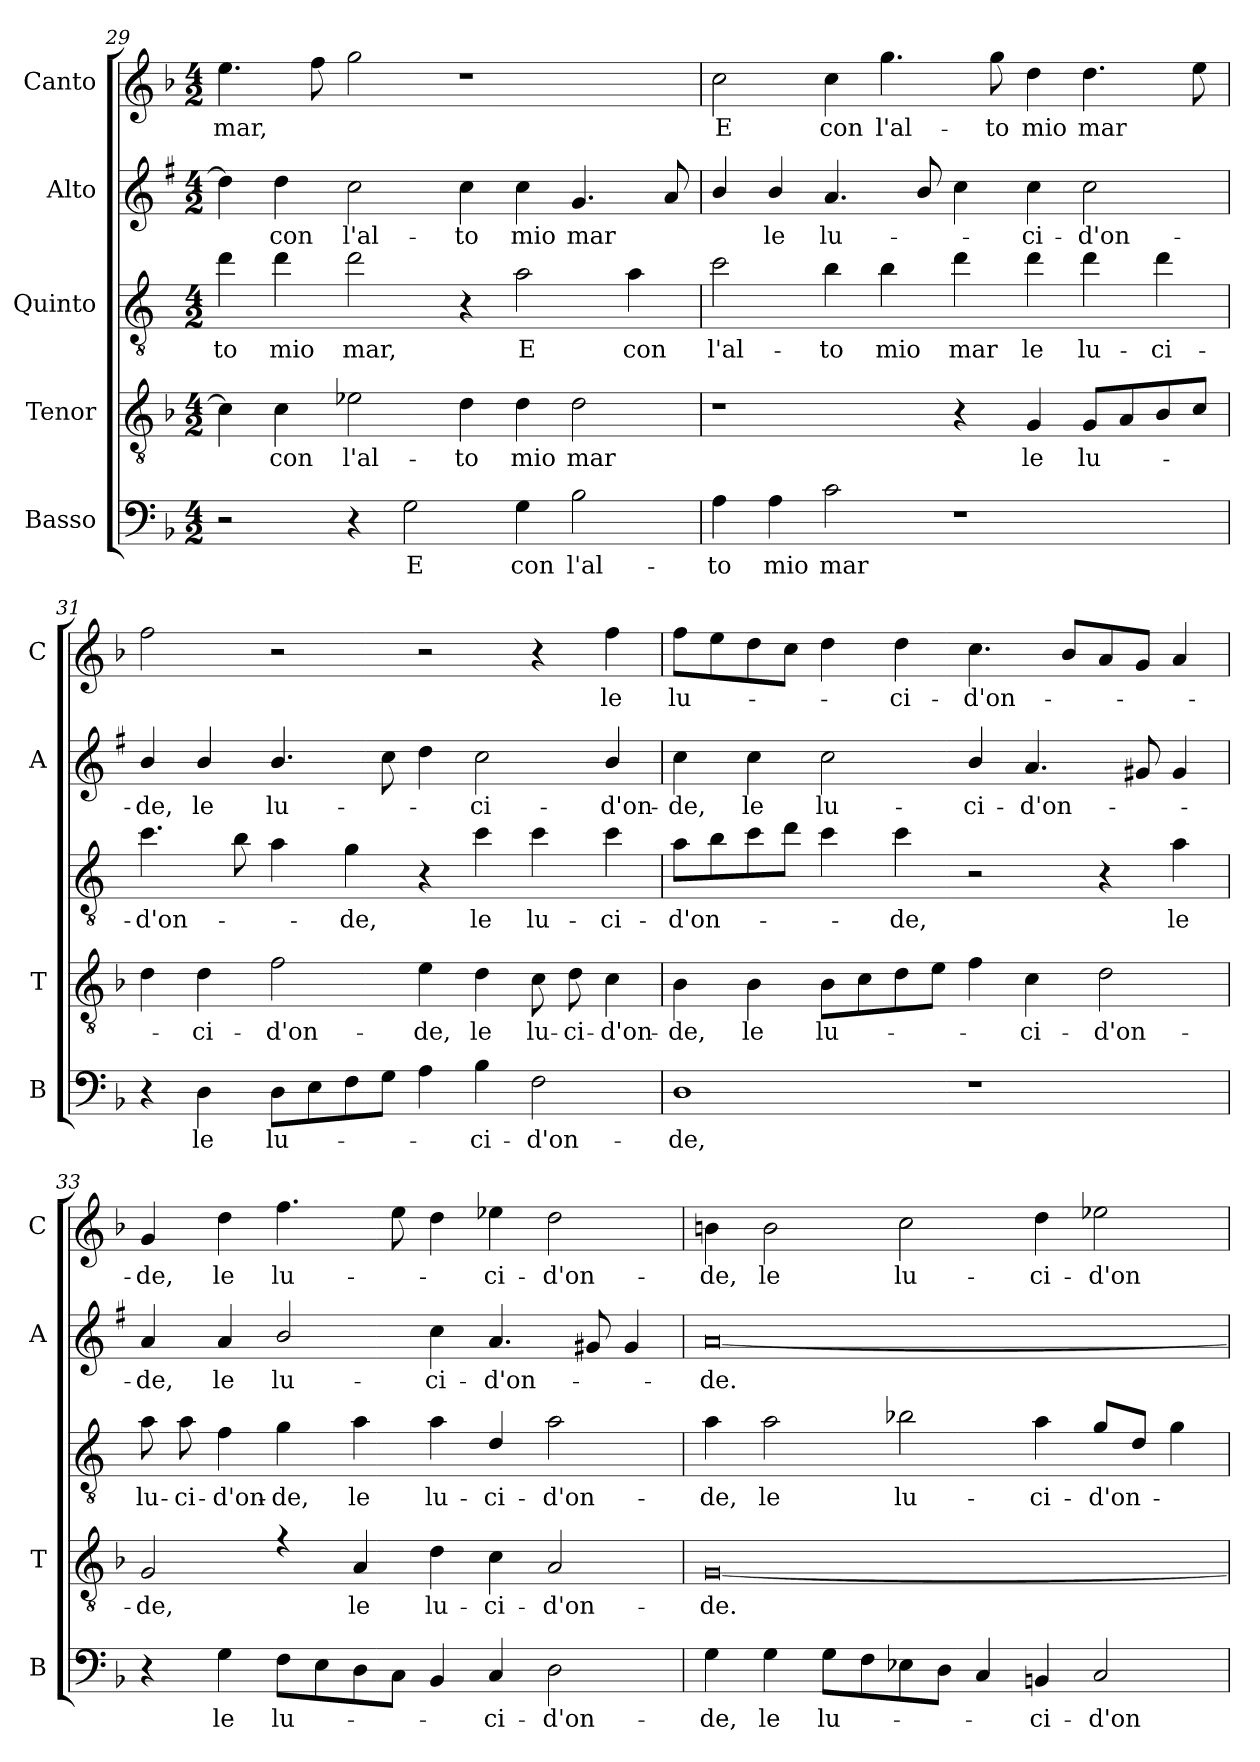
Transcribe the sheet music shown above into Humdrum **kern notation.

**kern	**text	**kern	**text	**kern	**text	**kern	**text	**kern	**text
*part5	*part5	*part4	*part4	*part3	*part3	*part2	*part2	*part1	*part1
*staff5	*staff5	*staff4	*staff4	*staff3	*staff3	*staff2	*staff2	*staff1	*staff1
*I"Basso	*	*I"Tenor	*	*I"Quinto	*	*I"Alto	*	*I"Canto	*
*I'B	*	*I'T	*	*	*	*I'A	*	*I'C	*
!!LO:LB:g=z
*clefF4	*	*clefGv2	*	*clefGv2	*	*clefG2	*	*clefG2	*
*	*	*	*	*ITrd4c7	*	*ITrd1c2	*	*	*
*k[b-]	*	*k[b-]	*	*k[b-]	*	*k[b-]	*	*k[b-]	*
*F:	*	*F:	*	*F:	*	*F:	*	*F:	*
*M4/2	*	*M4/2	*	*M4/2	*	*M4/2	*	*M4/2	*
=29	=29	=29	=29	=29	=29	=29	=29	=29	=29
!	!	!	!	!	!LO:LY:b	!	!	!	!LO:LY:b
2r	.	4c\]	.	4g\	-to	4cc\]	.	4.ee\	mar,
!	!	!	!LO:LY:b	!	!LO:LY:b	!	!LO:LY:b	!	!
.	.	4c\	con	4g\	mio	4cc\	con	.	.
.	.	.	.	.	.	.	.	8ff\	.
!	!	!	!LO:LY:b	!	!LO:LY:b	!	!LO:LY:b	!	!
4r	.	2e-X\	l'al-	2g\	mar,	2b-\	l'al-	2gg\	.
!	!LO:LY:b	!	!	!	!	!	!	!	!
2G\	E	.	.	.	.	.	.	.	.
!	!	!	!LO:LY:b	!	!	!	!LO:LY:b	!	!
.	.	4d\	-to	4r	.	4b-\	-to	1r	.
!	!LO:LY:b	!	!LO:LY:b	!	!LO:LY:b	!	!LO:LY:b	!	!
4G\	con	4d\	mio	2d\	E	4b-\	mio	.	.
!	!LO:LY:b	!	!LO:LY:b	!	!	!	!LO:LY:b	!	!
2B-\	l'al-	2d\	mar	.	.	4.f/	mar	.	.
!	!	!	!	!	!LO:LY:b	!	!	!	!
.	.	.	.	4d\	con	.	.	.	.
.	.	.	.	.	.	8g/	.	.	.
=30	=30	=30	=30	=30	=30	=30	=30	=30	=30
!	!LO:LY:b	!	!	!	!LO:LY:b	!	!	!	!LO:LY:b
4A\	-to	1r	.	2f\	l'al-	4a/	.	2cc\	E
!	!LO:LY:b	!	!	!	!	!	!LO:LY:b	!	!
4A\	mio	.	.	.	.	4a/	le	.	.
!	!LO:LY:b	!	!	!	!LO:LY:b	!	!LO:LY:b	!	!LO:LY:b
2c\	mar	.	.	4e\	-to	4.g/	lu-	4cc\	con
!	!	!	!	!	!LO:LY:b	!	!	!	!LO:LY:b
.	.	.	.	4e\	mio	.	.	4.gg\	l'al-
.	.	.	.	.	.	8a/	.	.	.
!	!	!	!	!	!LO:LY:b	!	!	!	!
1r	.	4r	.	4g\	mar	4b-\	.	.	.
!	!	!	!	!	!	!	!	!	!LO:LY:b
.	.	.	.	.	.	.	.	8gg\	-to
!	!	!	!LO:LY:b	!	!LO:LY:b	!	!LO:LY:b	!	!LO:LY:b
.	.	4G/	le	4g\	le	4b-\	-ci-	4dd\	mio
!	!	!	!LO:LY:b	!	!LO:LY:b	!	!LO:LY:b	!	!LO:LY:b
.	.	8G/L	lu-	4g\	lu-	2b-\	-d'on-	4.dd\	mar
.	.	8A/	.	.	.	.	.	.	.
!	!	!	!	!	!LO:LY:b	!	!	!	!
.	.	8B-/	.	4g\	-ci-	.	.	.	.
.	.	8c/J	.	.	.	.	.	8ee\	.
=31	=31	=31	=31	=31	=31	=31	=31	=31	=31
!	!	!	!	!	!LO:LY:b	!	!LO:LY:b	!	!
4r	.	4d\	.	4.f\	-d'on-	4a/	-de,	2ff\	.
!	!LO:LY:b	!	!LO:LY:b	!	!	!	!LO:LY:b	!	!
4D\	le	4d\	-ci-	.	.	4a/	le	.	.
.	.	.	.	8e\	.	.	.	.	.
!	!LO:LY:b	!	!LO:LY:b	!	!	!	!LO:LY:b	!	!
8D\L	lu-	2f\	-d'on-	4d\	.	4.a/	lu-	2r	.
8E\	.	.	.	.	.	.	.	.	.
!	!	!	!	!	!LO:LY:b	!	!	!	!
8F\	.	.	.	4c\	-de,	.	.	.	.
8G\J	.	.	.	.	.	8b-\	.	.	.
!	!	!	!LO:LY:b	!	!	!	!	!	!
4A\	.	4e\	-de,	4r	.	4cc\	.	2r	.
!	!LO:LY:b	!	!LO:LY:b	!	!LO:LY:b	!	!LO:LY:b	!	!
4B-\	-ci-	4d\	le	4f\	le	2b-\	-ci-	.	.
!	!LO:LY:b	!	!LO:LY:b	!	!LO:LY:b	!	!	!	!
2F\	-d'on-	8c\	lu-	4f\	lu-	.	.	4r	.
!	!	!	!LO:LY:b	!	!	!	!	!	!
.	.	8d\	-ci-	.	.	.	.	.	.
!	!	!	!LO:LY:b	!	!LO:LY:b	!	!LO:LY:b	!	!LO:LY:b
.	.	4c\	-d'on-	4f\	-ci-	4a/	-d'on-	4ff\	le
!!LO:PB:g=z
=32	=32	=32	=32	=32	=32	=32	=32	=32	=32
!	!LO:LY:b	!	!LO:LY:b	!	!LO:LY:b	!	!LO:LY:b	!	!LO:LY:b
1D	-de,	4B-\	-de,	8d\L	-d'on-	4b-\	-de,	8ff\L	lu-
.	.	.	.	8e\	.	.	.	8ee\	.
!	!	!	!LO:LY:b	!	!	!	!LO:LY:b	!	!
.	.	4B-\	le	8f\	.	4b-\	le	8dd\	.
.	.	.	.	8g\J	.	.	.	8cc\J	.
!	!	!	!LO:LY:b	!	!	!	!LO:LY:b	!	!
.	.	8B-\L	lu-	4f\	.	2b-\	lu-	4dd\	.
.	.	8c\	.	.	.	.	.	.	.
!	!	!	!	!	!LO:LY:b	!	!	!	!LO:LY:b
.	.	8d\	.	4f\	-de,	.	.	4dd\	-ci-
.	.	8e\J	.	.	.	.	.	.	.
!	!	!	!	!	!	!	!LO:LY:b	!	!LO:LY:b
1r	.	4f\	.	2r	.	4a/	-ci-	4.cc\	-d'on-
!	!	!	!LO:LY:b	!	!	!	!LO:LY:b	!	!
.	.	4c\	-ci-	.	.	4.g/	-d'on-	.	.
.	.	.	.	.	.	.	.	8b-/L	.
!	!	!	!LO:LY:b	!	!	!	!	!	!
.	.	2d\	-d'on-	4r	.	.	.	8a/	.
.	.	.	.	.	.	8f#X/	.	8g/J	.
!	!	!	!	!	!LO:LY:b	!	!	!	!
.	.	.	.	4d\	le	4f#/	.	4a/	.
=33	=33	=33	=33	=33	=33	=33	=33	=33	=33
!	!	!	!LO:LY:b	!	!LO:LY:b	!	!LO:LY:b	!	!LO:LY:b
4r	.	2G/	-de,	8d\	lu-	4g/	-de,	4g/	-de,
!	!	!	!	!	!LO:LY:b	!	!	!	!
.	.	.	.	8d\	-ci-	.	.	.	.
!	!LO:LY:b	!	!	!	!LO:LY:b	!	!LO:LY:b	!	!LO:LY:b
4G\	le	.	.	4B-\	-d'on-	4g/	le	4dd\	le
!	!LO:LY:b	!	!	!	!LO:LY:b	!	!LO:LY:b	!	!LO:LY:b
8F\L	lu-	4rf	.	4c\	-de,	2a/	lu-	4.ff\	lu-
8E\	.	.	.	.	.	.	.	.	.
!	!	!	!LO:LY:b	!	!LO:LY:b	!	!	!	!
8D\	.	4A/	le	4d\	le	.	.	.	.
8C\J	.	.	.	.	.	.	.	8ee\	.
!	!	!	!LO:LY:b	!	!LO:LY:b	!	!LO:LY:b	!	!
4BB-/	.	4d\	lu-	4d\	lu-	4b-\	-ci-	4dd\	.
!	!LO:LY:b	!	!LO:LY:b	!	!LO:LY:b	!	!LO:LY:b	!	!LO:LY:b
4C/	-ci-	4c\	-ci-	4G/	-ci-	4.g/	-d'on-	4ee-X\	-ci-
!	!LO:LY:b	!	!LO:LY:b	!	!LO:LY:b	!	!	!	!LO:LY:b
2D\	-d'on-	2A/	-d'on-	2d\	-d'on-	.	.	2dd\	-d'on-
.	.	.	.	.	.	8f#X/	.	.	.
.	.	.	.	.	.	4f#/	.	.	.
=34	=34	=34	=34	=34	=34	=34	=34	=34	=34
!	!LO:LY:b	!	!LO:LY:b	!	!LO:LY:b	!	!LO:LY:b	!	!LO:LY:b
4G\	-de,	[0G	-de.	4d\	-de,	[0g	-de.	4bn\	-de,
!	!LO:LY:b	!	!	!	!LO:LY:b	!	!	!	!LO:LY:b
4G\	le	.	.	2d\	le	.	.	2b\	le
!	!LO:LY:b	!	!	!	!	!	!	!	!
8G\L	lu-	.	.	.	.	.	.	.	.
8F\	.	.	.	.	.	.	.	.	.
!	!	!	!	!	!LO:LY:b	!	!	!	!LO:LY:b
8E-X\	.	.	.	2e-X\	lu-	.	.	2cc\	lu-
8D\J	.	.	.	.	.	.	.	.	.
4C/	.	.	.	.	.	.	.	.	.
!	!LO:LY:b	!	!	!	!LO:LY:b	!	!	!	!LO:LY:b
4BBn/	-ci-	.	.	4d\	-ci-	.	.	4dd\	-ci-
!	!LO:LY:b	!	!	!	!LO:LY:b	!	!	!	!LO:LY:b
2C/	-d'on-	.	.	8c/L	-d'on-	.	.	2ee-X\	-d'on-
.	.	.	.	8G/J	.	.	.	.	.
.	.	.	.	4c\	.	.	.	.	.
=	=	=	=	=	=	=	=	=	=
*-	*-	*-	*-	*-	*-	*-	*-	*-	*-
